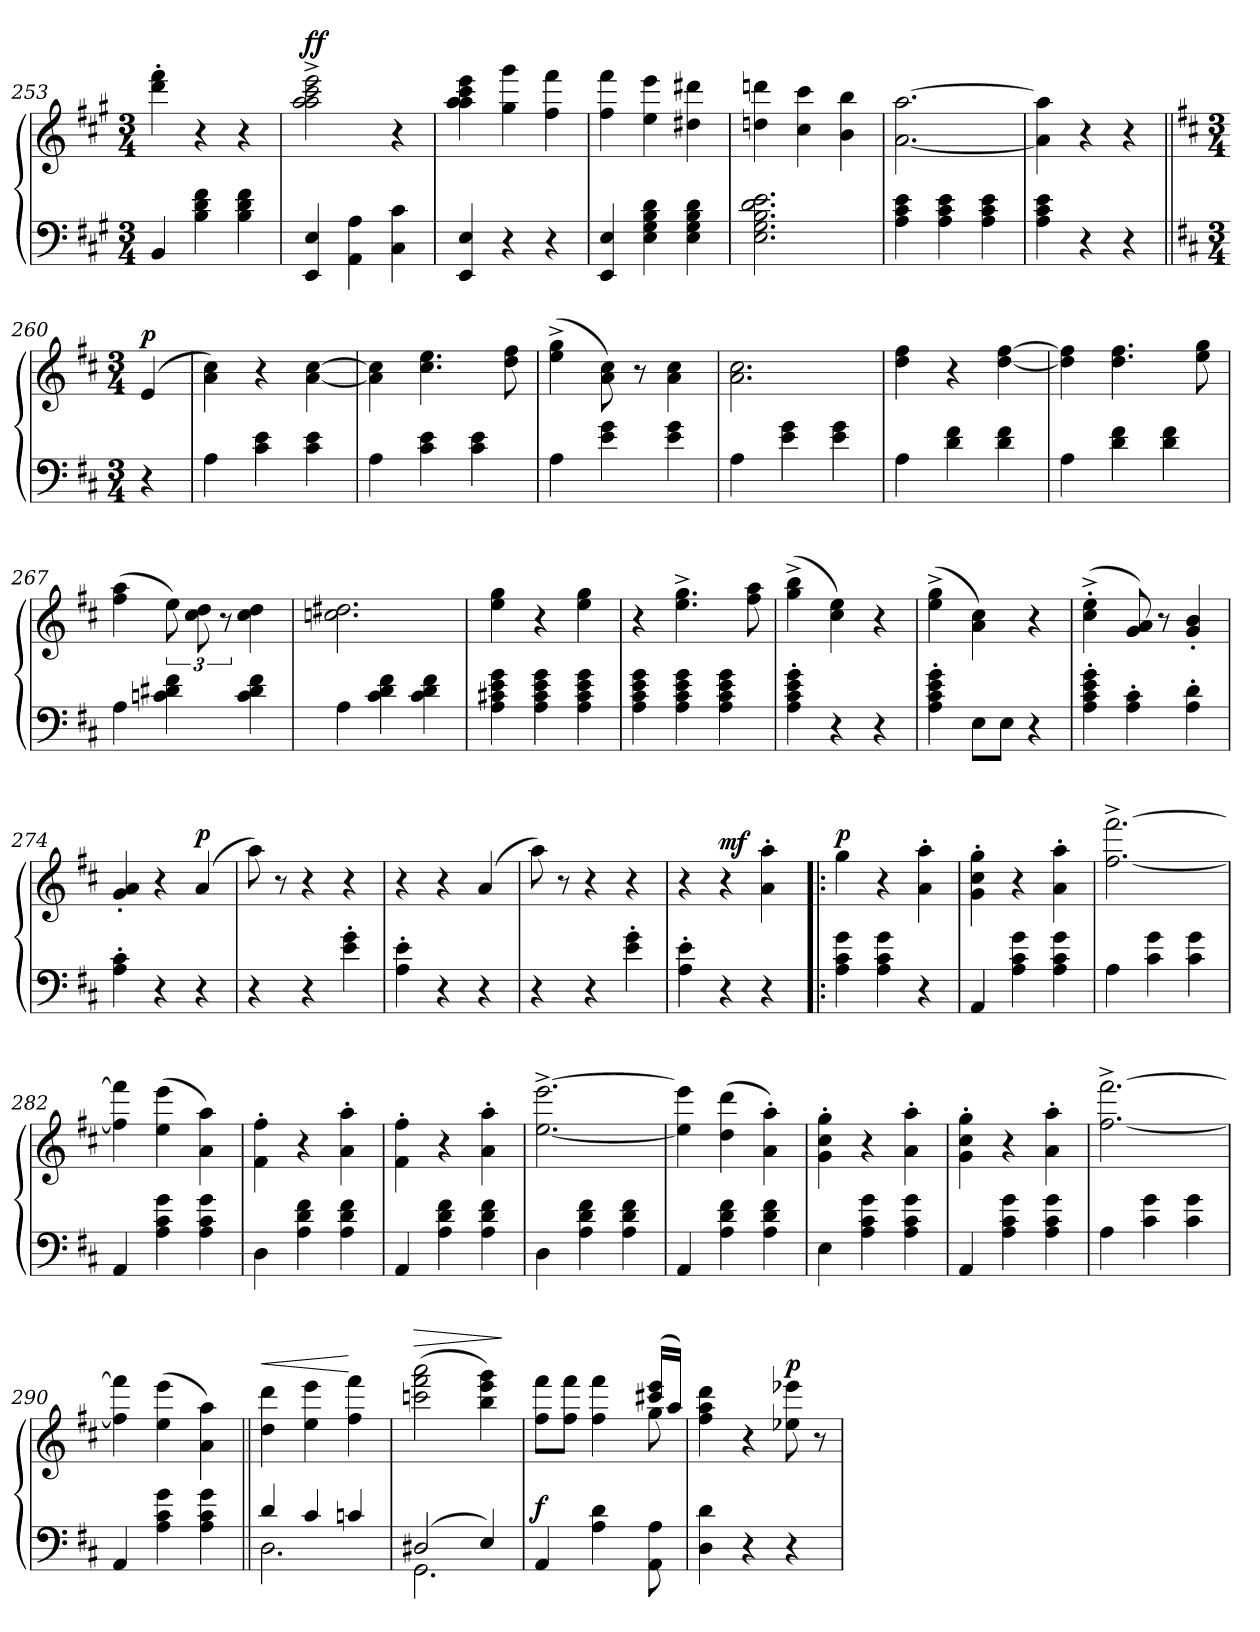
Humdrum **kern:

**kern	**kern	**dynam
*part1	*part1	*part1
*staff2	*staff1	*staff1/2
!!LO:LB:g=z
*clefF4	*clefG2	*
*k[f#c#g#]	*k[f#c#g#]	*
*M3/4	*M3/4	*
=253	=253	=253
4BB/	4ddd'\ 4fff#'\	.
4B\ 4d\ 4f#\	4r	.
4B\ 4d\ 4f#\	4r	.
=254	=254	=254
!	!	!LO:DY:a
4EE/ 4E/	2aa^\ 2aa^\ 2ccc#^\ 2eee^\	ff
4AA\ 4A\	.	.
4C#\ 4c#\	4r	.
=255	=255	=255
4EE/ 4E/	4aa\ 4aa\ 4ccc#\ 4eee\	.
4r	4gg#\ 4ggg#\	.
4r	4ff#\ 4fff#\	.
=256	=256	=256
4EE/ 4E/	4ff#\ 4fff#\	.
4E\ 4G#\ 4B\ 4d\	4ee\ 4eee\	.
4E\ 4G#\ 4B\ 4d\	4dd#X\ 4ddd#X\	.
=257	=257	=257
2.E\ 2.G#\ 2.B\ 2.d\ 2.e\	4ddn\ 4dddn\	.
.	4cc#\ 4ccc#\	.
.	4b\ 4bb\	.
=258	=258	=258
4A\ 4c#\ 4e\	[2.a\ [2.aa\	.
4A\ 4c#\ 4e\	.	.
4A\ 4c#\ 4e\	.	.
=259	=259	=259
4A\ 4c#\ 4e\	4a]\ 4aa]\	.
4r	4r	.
4r	4r	.
!!LO:LB:g=z
=260||	=260||	=260||
*k[f#c#]	*k[f#c#]	*
*M3/4	*M3/4	*
!	!	!LO:DY:a
4r	(4e/	p
=261	=261	=261
4A\	4a\ 4cc#\)	.
4c#\ 4e\	4r	.
4c#\ 4e\	[4a\ [4cc#\	.
=262	=262	=262
4A\	4a]\ 4cc#]\	.
4c#\ 4e\	4.cc#\ 4.ee\	.
4c#\ 4e\	.	.
.	8dd\ 8ff#\	.
=263	=263	=263
4A\	(4ee^\ 4gg^\	.
4e\ 4g\	8a\ 8cc#\)	.
.	8r	.
4e\ 4g\	4a\ 4cc#\	.
=264	=264	=264
4A\	2.a\ 2.cc#\	.
4e\ 4g\	.	.
4e\ 4g\	.	.
=265	=265	=265
4A\	4dd\ 4ff#\	.
4d\ 4f#\	4r	.
4d\ 4f#\	[4dd\ [4ff#\	.
=266	=266	=266
4A\	4dd]\ 4ff#]\	.
4d\ 4f#\	4.dd\ 4.ff#\	.
4d\ 4f#\	.	.
.	8ee\ 8gg\	.
=267	=267	=267
4A\	(4ff#\ 4aa\	.
4cn\ 4d#X\ 4f#\	12ee\)	.
.	12cc#\ 12dd\	.
.	12r	.
4c\ 4d#\ 4f#\	4cc#\ 4dd\	.
!!LO:LB:g=z
=268	=268	=268
4A\	2.ccn\ 2.dd#X\	.
4c#\ 4d\ 4f#\	.	.
4c#\ 4d\ 4f#\	.	.
=269	=269	=269
4A\ 4c#X\ 4e\ 4g\	4ee\ 4gg\	.
4A\ 4c#\ 4e\ 4g\	4r	.
4A\ 4c#\ 4e\ 4g\	4ee\ 4gg\	.
=270	=270	=270
4A\ 4c#\ 4e\ 4g\	4r	.
4A\ 4c#\ 4e\ 4g\	4.ee^\ 4.gg^\	.
4A\ 4c#\ 4e\ 4g\	.	.
.	8ff#\ 8aa\	.
=271	=271	=271
4A'\ 4c#'\ 4e'\ 4g'\	(4gg^\ 4bb^\	.
4r	4cc#\ 4ee\)	.
4r	4r	.
=272	=272	=272
4A'\ 4c#'\ 4e'\ 4g'\	(4ee^\ 4gg^\	.
8E\L	4a\ 4cc#\)	.
8E\J	.	.
4r	4r	.
=273	=273	=273
4A'\ 4c#'\ 4e'\ 4g'\	(4cc#'^\ 4ee'^\	.
4A'\ 4c#'\	8g/ 8a/)	.
.	8r	.
4A'\ 4d'\	4g'/ 4b'/	.
=274	=274	=274
4A'\ 4c#'\	4g'/ 4a'/	.
4r	4r	.
!	!	!LO:DY:a
4r	(4a/	p
=275	=275	=275
4r	8aa\)	.
.	8r	.
4r	4r	.
4e'\ 4g'\	4r	.
=276	=276	=276
4A'\ 4e'\	4r	.
4r	4r	.
4r	(4a/	.
!!LO:PB:g=z
=277	=277	=277
4r	8aa\)	.
.	8r	.
4r	4r	.
4e'\ 4g'\	4r	.
=278	=278	=278
4A'\ 4e'\	4r	.
!	!	!LO:DY:a
4r	4r	mf
4r	4a'\ 4aa'\	.
=279!|:	=279!|:	=279!|:
!	!	!LO:DY:a
4A\ 4c#\ 4g\	4gg\	p
4A\ 4c#\ 4g\	4r	.
4r	4a'\ 4aa'\	.
=280	=280	=280
4AA/	4g'\ 4cc#'\ 4gg'\	.
4A\ 4c#\ 4g\	4r	.
4A\ 4c#\ 4g\	4a'\ 4aa'\	.
=281	=281	=281
4A\	[2.ff#^\ [2.fff#^\	.
4c#\ 4g\	.	.
4c#\ 4g\	.	.
=282	=282	=282
4AA/	4ff#]\ 4fff#]\	.
4A\ 4c#\ 4g\	(4ee\ 4eee\	.
4A\ 4c#\ 4g\	4a\ 4aa\)	.
=283	=283	=283
4D\	4f#'\ 4ff#'\	.
4A\ 4d\ 4f#\	4r	.
4A\ 4d\ 4f#\	4a'\ 4aa'\	.
=284	=284	=284
4AA/	4f#'\ 4ff#'\	.
4A\ 4d\ 4f#\	4r	.
4A\ 4d\ 4f#\	4a'\ 4aa'\	.
=285	=285	=285
4D\	[2.ee^\ [2.eee^\	.
4A\ 4d\ 4f#\	.	.
4A\ 4d\ 4f#\	.	.
=286	=286	=286
4AA/	4ee]\ 4eee]\	.
4A\ 4d\ 4f#\	(4dd\ 4ddd\	.
4A\ 4d\ 4f#\	4a'\ 4aa'\)	.
=287	=287	=287
4E\	4g'\ 4cc#'\ 4gg'\	.
4A\ 4c#\ 4g\	4r	.
4A\ 4c#\ 4g\	4a'\ 4aa'\	.
!!LO:LB:g=z
=288	=288	=288
4AA/	4g'\ 4cc#'\ 4gg'\	.
4A\ 4c#\ 4g\	4r	.
4A\ 4c#\ 4g\	4a'\ 4aa'\	.
=289	=289	=289
4A\	[2.ff#^\ [2.fff#^\	.
4c#\ 4g\	.	.
4c#\ 4g\	.	.
=290	=290	=290
4AA/	4ff#]\ 4fff#]\	.
4A\ 4c#\ 4g\	(4ee\ 4eee\	.
4A\ 4c#\ 4g\	4a\ 4aa\)	.
=291||	=291||	=291||
*^	*	*
!	!	!	!LO:HP:a
4d/	2.D\	4dd\ 4ddd\	<
4c#/	.	4ee\ 4eee\	.
4cn/	.	4ff#\ 4fff#\	[
=292	=292	=292	=292
!	!	!	!LO:HP:a
(2D#X/	2.GG\	(2cccn\ 2fff#\ 2aaa\	>
4E/)	.	4bb\ 4eee\ 4ggg\)	.
*v	*v	*	*
.	.	]
=293	=293	=293
*	*^	*
!	!	!	!LO:DY:a=2
4AA/	8ff# 8fff#L	8ryy	f
.	8ff# 8fff#J	4ryy	.
4A\ 4d\	4ff# 4fff#	.	.
.	.	8ryy	.
8AA\ 8A\	(16ccc#X 16eeeLL	8gg\	.
.	16aaJJ)	.	.
*	*v	*v	*
=294	=294	=294
4D\ 4d\	4ff#\ 4aa\ 4ddd\	.
4r	4r	.
!	!	!LO:DY:a
4r	8ee-X\ 8eee-X\	p
.	8r	.
=	=	=
*-	*-	*-
